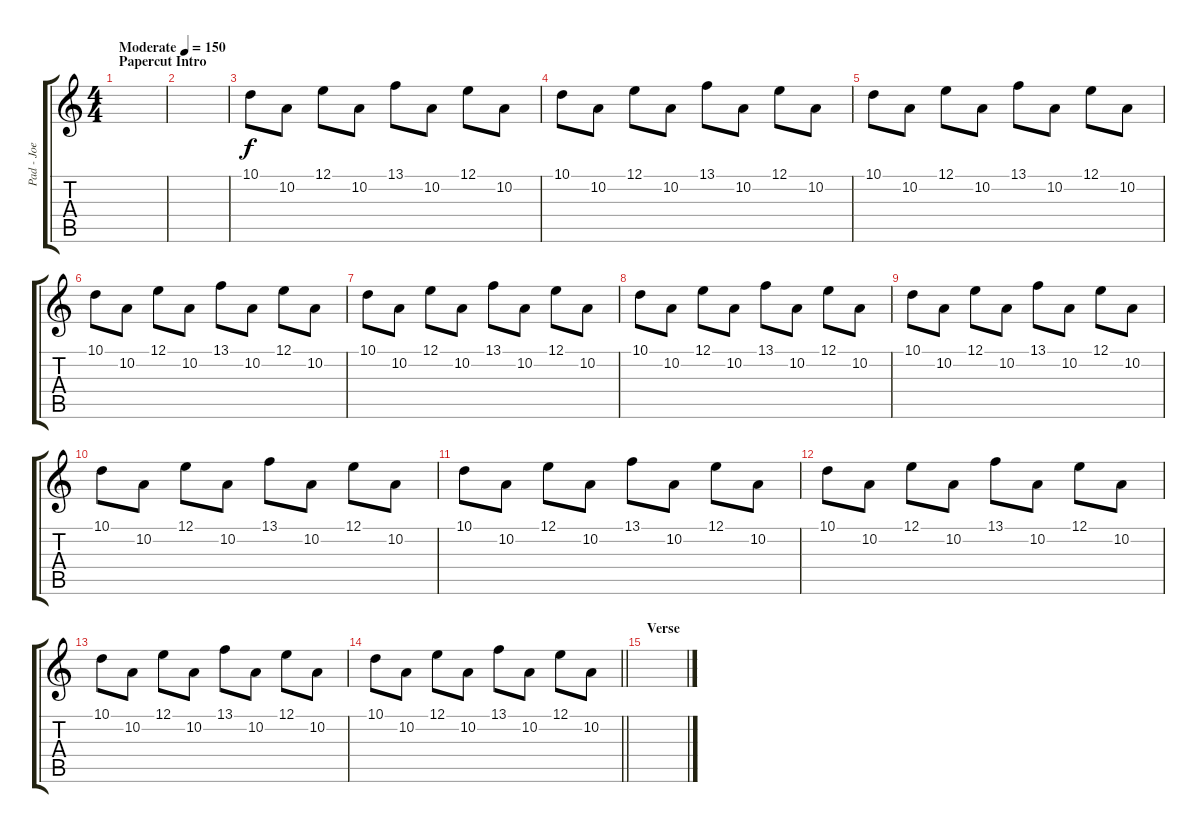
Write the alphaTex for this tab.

\track ("Pad - Joe Hahn" "Pad - Joe ") {instrument lead1square}
\staff {score tabs}
\tuning (E4 B3 G3 D3 A2 E2) {hide}
\ts (4 4)
\section ("" "Papercut Intro")
\tempo (150 "Moderate")
\clef g2
\ks c
|
|
10.1.8 10.2.8 12.1.8 10.2.8 13.1.8 10.2.8 12.1.8 10.2.8 |
10.1.8 10.2.8 12.1.8 10.2.8 13.1.8 10.2.8 12.1.8 10.2.8 |
10.1.8 10.2.8 12.1.8 10.2.8 13.1.8 10.2.8 12.1.8 10.2.8 |
10.1.8 10.2.8 12.1.8 10.2.8 13.1.8 10.2.8 12.1.8 10.2.8 |
10.1.8 10.2.8 12.1.8 10.2.8 13.1.8 10.2.8 12.1.8 10.2.8 |
10.1.8 10.2.8 12.1.8 10.2.8 13.1.8 10.2.8 12.1.8 10.2.8 |
10.1.8 10.2.8 12.1.8 10.2.8 13.1.8 10.2.8 12.1.8 10.2.8 |
10.1.8 10.2.8 12.1.8 10.2.8 13.1.8 10.2.8 12.1.8 10.2.8 |
10.1.8 10.2.8 12.1.8 10.2.8 13.1.8 10.2.8 12.1.8 10.2.8 |
10.1.8 10.2.8 12.1.8 10.2.8 13.1.8 10.2.8 12.1.8 10.2.8 |
10.1.8 10.2.8 12.1.8 10.2.8 13.1.8 10.2.8 12.1.8 10.2.8 |
\barLineRight lightlight
10.1.8 10.2.8 12.1.8 10.2.8 13.1.8 10.2.8 12.1.8 10.2.8 |
\section ("" "Verse")
